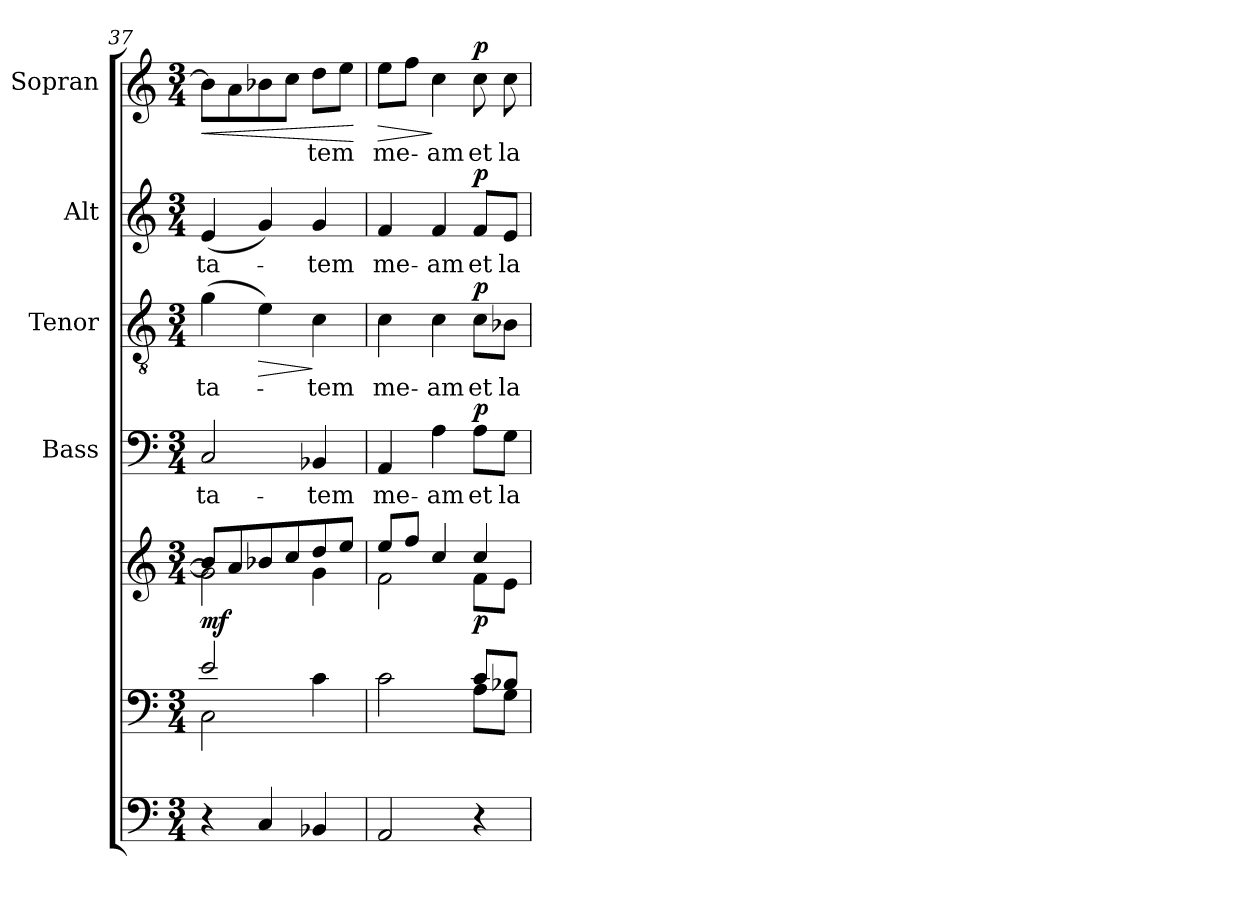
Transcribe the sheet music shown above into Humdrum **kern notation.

**kern	**kern	**kern	**dynam	**kern	**text	**dynam	**kern	**text	**dynam	**kern	**text	**dynam	**kern	**text	**dynam
*part6	*part5	*part5	*part5	*part4	*part4	*part4	*part3	*part3	*part3	*part2	*part2	*part2	*part1	*part1	*part1
*staff7	*staff6	*staff5	*staff5/6	*staff4	*staff4	*staff4	*staff3	*staff3	*staff3	*staff2	*staff2	*staff2	*staff1	*staff1	*staff1
*	*	*	*	*I"Bass	*	*	*I"Tenor	*	*	*I"Alt	*	*	*I"Sopran	*	*
*	*	*	*	*I'B.	*	*	*I'T.	*	*	*I'A.	*	*	*I'S.	*	*
*clefF4	*clefF4	*clefG2	*	*clefF4	*	*	*clefGv2	*	*	*clefG2	*	*	*clefG2	*	*
*k[]	*k[]	*k[]	*	*k[]	*	*	*k[]	*	*	*k[]	*	*	*k[]	*	*
*C:	*C:	*C:	*	*C:	*	*	*C:	*	*	*C:	*	*	*C:	*	*
*M3/4	*M3/4	*M3/4	*	*M3/4	*	*	*M3/4	*	*	*M3/4	*	*	*M3/4	*	*
=37	=37	=37	=37	=37	=37	=37	=37	=37	=37	=37	=37	=37	=37	=37	=37
*	*^	*^	*	*	*	*	*	*	*	*	*	*	*	*	*
!	!	!	!	!	!LO:DY:b	!	!LO:LY:b	!	!	!LO:LY:b	!	!	!LO:LY:b	!	!	!	!LO:HP:b
4r	2e/	2C\	8b-/L]	2g\]	mf	2C/	-ta-	.	(>4g\	-ta-	.	(<4e/	-ta-	.	8b-\L]	.	<
.	.	.	8a/	.	.	.	.	.	.	.	.	.	.	.	8a\	.	.
!	!	!	!	!	!	!	!	!	!	!	!LO:HP:b	!	!	!	!	!	!
4C/	.	.	8b-X/	.	.	.	.	.	4e\)	.	>	4g/)	.	.	8b-X\	.	.
.	.	.	8cc/	.	.	.	.	.	.	.	.	.	.	.	8cc\J	.	.
!	!	!	!	!	!	!	!LO:LY:b	!	!	!LO:LY:b	!	!	!LO:LY:b	!	!	!LO:LY:b	!
4BB-X/	4c\	4ryy	8dd/	4g\	.	4BB-X/	-tem	.	4c\	-tem	]	4g/	-tem	.	8dd\L	-tem	.
.	.	.	8ee/J	.	.	.	.	.	.	.	.	.	.	.	8ee\J	.	.
*	*v	*v	*	*	*	*	*	*	*	*	*	*	*	*	*	*	*
*	*	*v	*v	*	*	*	*	*	*	*	*	*	*	*	*	*
.	.	.	.	.	.	.	.	.	.	.	.	.	.	.	[
!!LO:PB:g=z
=38	=38	=38	=38	=38	=38	=38	=38	=38	=38	=38	=38	=38	=38	=38	=38
*	*^	*^	*	*	*	*	*	*	*	*	*	*	*	*	*
!	!	!	!	!	!	!	!LO:LY:b	!	!	!LO:LY:b	!	!	!LO:LY:b	!	!	!LO:LY:b	!LO:HP:b
2AA/	2c\	2ryy	8ee/L	2f\	.	4AA/	me-	.	4c\	me-	.	4f/	me-	.	8ee\L	me-	>
.	.	.	8ff/J	.	.	.	.	.	.	.	.	.	.	.	8ff\J	.	.
!	!	!	!	!	!	!	!LO:LY:b	!	!	!LO:LY:b	!	!	!LO:LY:b	!	!	!LO:LY:b	!
.	.	.	4cc/	.	.	4A\	-am	.	4c\	-am	.	4f/	-am	.	4cc\	-am	]
!	!	!	!	!	!LO:DY:b	!	!LO:LY:b	!LO:DY:a	!	!LO:LY:b	!LO:DY:a	!	!LO:LY:b	!LO:DY:a	!	!LO:LY:b	!LO:DY:a
4r	8c/L	8A\L	4cc/	8f\L	p	8A\L	et	p	8c\L	et	p	8f/L	et	p	8cc\	et	p
!	!	!	!	!	!	!	!LO:LY:b	!	!	!LO:LY:b	!	!	!LO:LY:b	!	!	!LO:LY:b	!
.	8B-X/J	8G\J	.	8e\J	.	8G\J	la-	.	8B-X\J	la-	.	8e/J	la-	.	8cc\	la-	.
*	*v	*v	*	*	*	*	*	*	*	*	*	*	*	*	*	*	*
*	*	*v	*v	*	*	*	*	*	*	*	*	*	*	*	*	*
=	=	=	=	=	=	=	=	=	=	=	=	=	=	=	=
*-	*-	*-	*-	*-	*-	*-	*-	*-	*-	*-	*-	*-	*-	*-	*-
